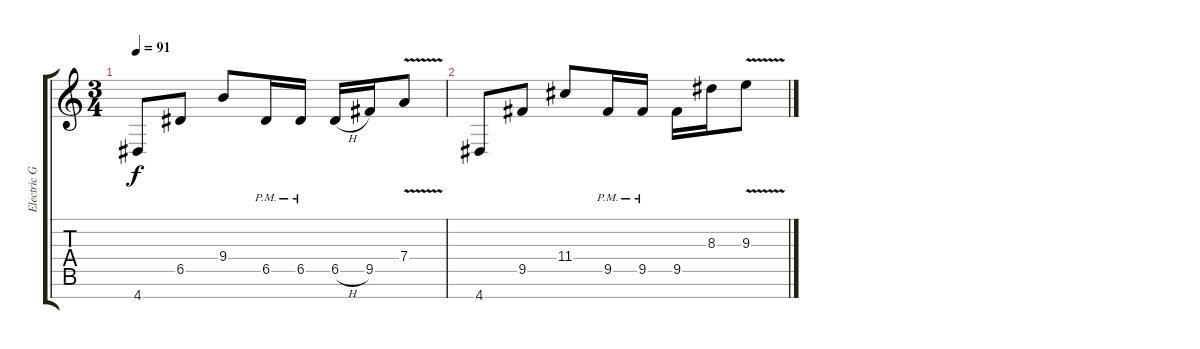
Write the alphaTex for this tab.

\track ("Electric Guitar" "Electric G") {instrument distortionguitar}
\staff {score tabs}
\tuning (E4 B3 G3 D3 A2 E2 B1) {hide}
\ts (3 4)
\tempo 91
\clef g2
\ks c
4.7.8{dy f} 6.5.8 9.4.8 6.5{pm}.16 6.5{pm}.16 6.5{h}.16 9.5.16 7.4{v}.8 |
4.7.8 9.5.8 11.4.8 9.5{pm}.16 9.5{pm}.16 9.5.16 8.3.16 9.3{v}.8
